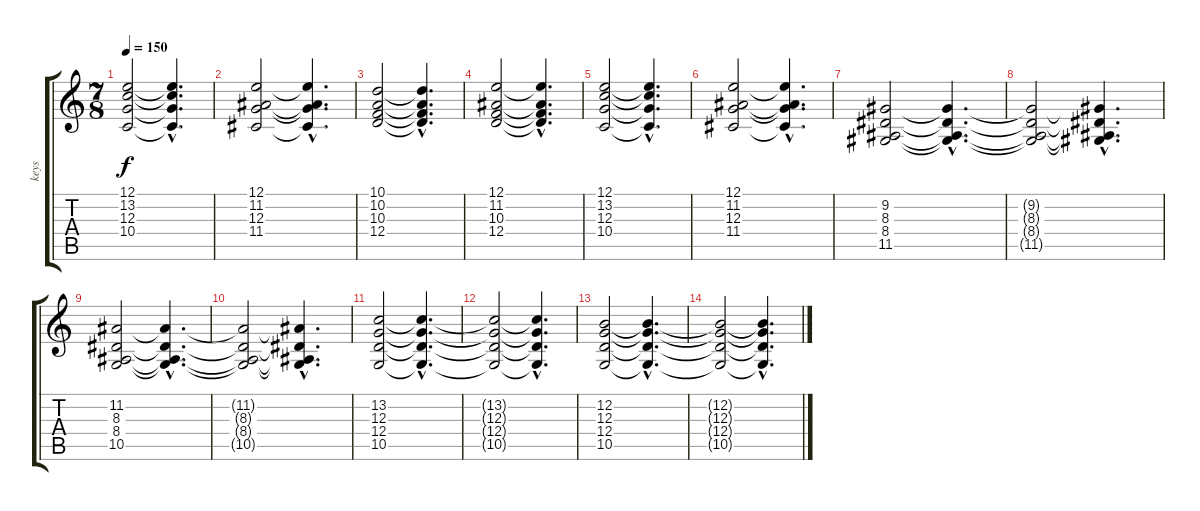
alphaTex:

\track ("keys" "keys") {instrument stringensemble1}
\staff {score tabs}
\tuning (E4 B3 G3 D3 A2 E2) {hide}
\ts (7 8)
\tempo 150
\clef g2
\ks c
(12.1 13.2 12.3 10.4).2{dy f} (12.1{hac t} 13.2{hac t} 12.3{hac t} 10.4{hac t}).4{d} |
(12.1 11.2 12.3 11.4).2 (12.1{hac t} 11.2{hac t} 12.3{hac t} 11.4{hac t}).4{d} |
(10.1 10.2 10.3 12.4).2 (10.1{hac t} 10.2{hac t} 10.3{hac t} 12.4{hac t}).4{d} |
(12.1 11.2 10.3 12.4).2 (12.1{hac t} 11.2{hac t} 10.3{hac t} 12.4{hac t}).4{d} |
(12.1 13.2 12.3 10.4).2 (12.1{hac t} 13.2{hac t} 12.3{hac t} 10.4{hac t}).4{d} |
(12.1 11.2 12.3 11.4).2 (12.1{hac t} 11.2{hac t} 12.3{hac t} 11.4{hac t}).4{d} |
(9.2 8.3 8.4 11.5).2 (9.2{hac t} 8.3{hac t} 8.4{hac t} 11.5{hac t}).4{d} |
(9.2{t} 8.3{t} 8.4{t} 11.5{t}).2 (9.2{hac t} 8.3{hac t} 8.4{hac t} 11.5{hac t}).4{d} |
(11.2 8.3 8.4 10.5).2 (11.2{hac t} 8.3{hac t} 8.4{hac t} 10.5{hac t}).4{d} |
(11.2{t} 8.3{t} 8.4{t} 10.5{t}).2 (11.2{hac t} 8.3{hac t} 8.4{hac t} 10.5{hac t}).4{d} |
(13.2 12.3 12.4 10.5).2 (13.2{hac t} 12.3{hac t} 12.4{hac t} 10.5{hac t}).4{d} |
(13.2{t} 12.3{t} 12.4{t} 10.5{t}).2 (13.2{hac t} 12.3{hac t} 12.4{hac t} 10.5{hac t}).4{d} |
(12.2 12.3 12.4 10.5).2 (12.2{hac t} 12.3{hac t} 12.4{hac t} 10.5{hac t}).4{d} |
(12.2{t} 12.3{t} 12.4{t} 10.5{t}).2 (12.2{hac t} 12.3{hac t} 12.4{hac t} 10.5{hac t}).4{d}
